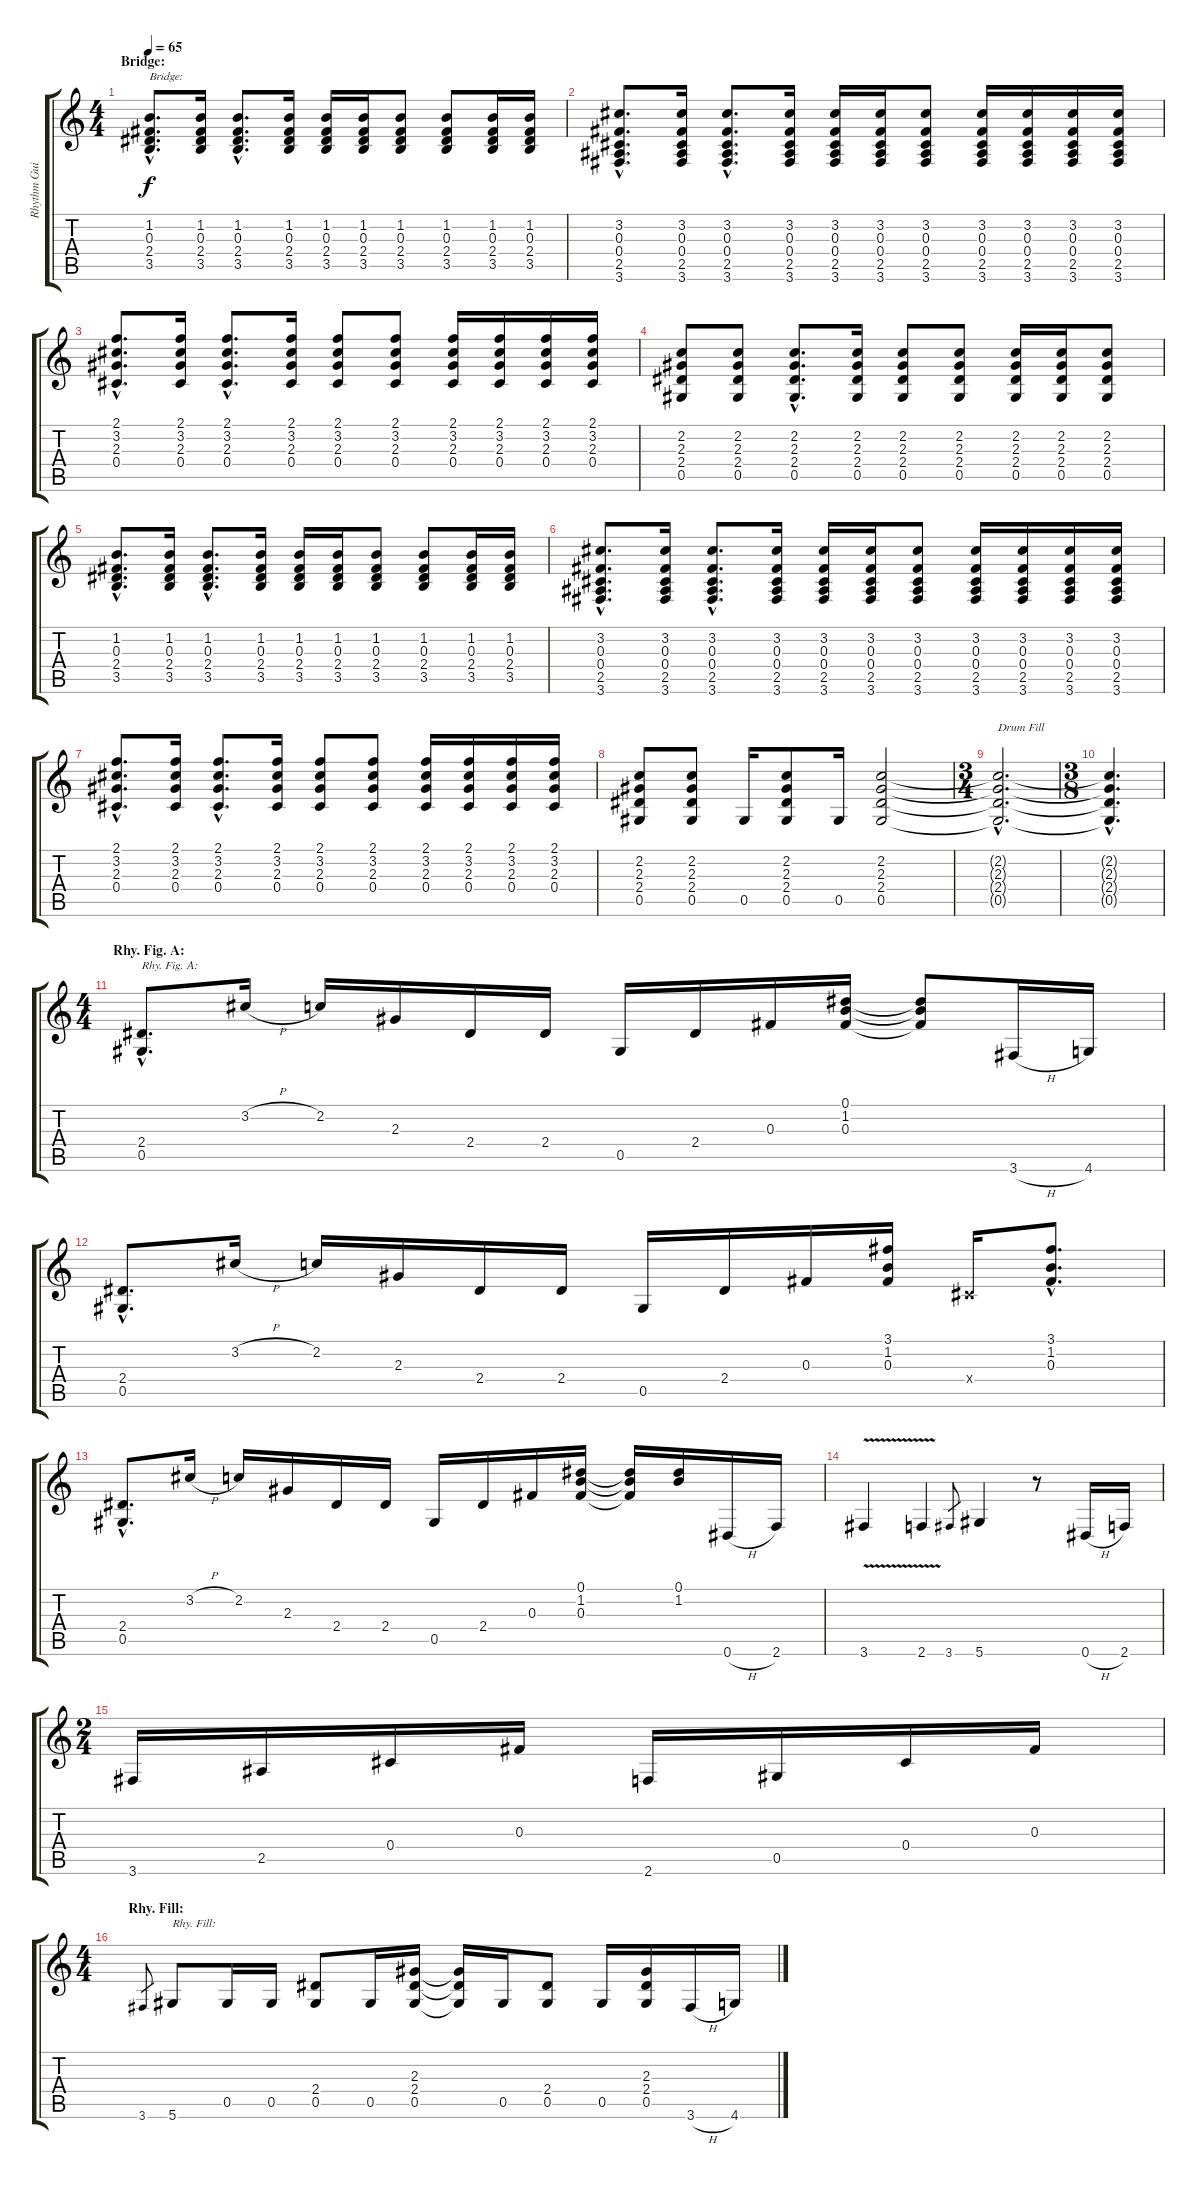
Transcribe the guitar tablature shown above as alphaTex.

\track ("Rhythm Guitar 2" "Rhythm Gui") {instrument overdrivenguitar}
\staff {score tabs}
\tuning (Eb4 Bb3 Gb3 Db3 Ab2 Eb2) {hide}
\ts (4 4)
\section ("" "Bridge:")
\tempo 65
\clef g2
\ks c
(1.2{hac} 0.3{hac} 2.4{hac} 3.5{hac}).8{d txt "Bridge:" dy f} (1.2 0.3 2.4 3.5).16 (1.2{hac} 0.3{hac} 2.4{hac} 3.5{hac}).8{d} (1.2 0.3 2.4 3.5).16 (1.2 0.3 2.4 3.5).16 (1.2 0.3 2.4 3.5).16 (1.2 0.3 2.4 3.5).8 (1.2 0.3 2.4 3.5).8 (1.2 0.3 2.4 3.5).16 (1.2 0.3 2.4 3.5).16 |
(3.2{hac} 0.3{hac} 0.4{hac} 2.5{hac} 3.6{hac}).8{d} (3.2 0.3 0.4 2.5 3.6).16 (3.2{hac} 0.3{hac} 0.4{hac} 2.5{hac} 3.6{hac}).8{d} (3.2 0.3 0.4 2.5 3.6).16 (3.2 0.3 0.4 2.5 3.6).16 (3.2 0.3 0.4 2.5 3.6).16 (3.2 0.3 0.4 2.5 3.6).8 (3.2 0.3 0.4 2.5 3.6).16 (3.2 0.3 0.4 2.5 3.6).16 (3.2 0.3 0.4 2.5 3.6).16 (3.2 0.3 0.4 2.5 3.6).16 |
(2.1{hac} 3.2{hac} 2.3{hac} 0.4{hac}).8{d} (2.1 3.2 2.3 0.4).16 (2.1{hac} 3.2{hac} 2.3{hac} 0.4{hac}).8{d} (2.1 3.2 2.3 0.4).16 (2.1 3.2 2.3 0.4).8 (2.1 3.2 2.3 0.4).8 (2.1 3.2 2.3 0.4).16 (2.1 3.2 2.3 0.4).16 (2.1 3.2 2.3 0.4).16 (2.1 3.2 2.3 0.4).16 |
(2.2 2.3 2.4 0.5).8 (2.2 2.3 2.4 0.5).8 (2.2{hac} 2.3{hac} 2.4{hac} 0.5{hac}).8{d} (2.2 2.3 2.4 0.5).16 (2.2 2.3 2.4 0.5).8 (2.2 2.3 2.4 0.5).8 (2.2 2.3 2.4 0.5).16 (2.2 2.3 2.4 0.5).16 (2.2 2.3 2.4 0.5).8 |
(1.2{hac} 0.3{hac} 2.4{hac} 3.5{hac}).8{d} (1.2 0.3 2.4 3.5).16 (1.2{hac} 0.3{hac} 2.4{hac} 3.5{hac}).8{d} (1.2 0.3 2.4 3.5).16 (1.2 0.3 2.4 3.5).16 (1.2 0.3 2.4 3.5).16 (1.2 0.3 2.4 3.5).8 (1.2 0.3 2.4 3.5).8 (1.2 0.3 2.4 3.5).16 (1.2 0.3 2.4 3.5).16 |
(3.2{hac} 0.3{hac} 0.4{hac} 2.5{hac} 3.6{hac}).8{d} (3.2 0.3 0.4 2.5 3.6).16 (3.2{hac} 0.3{hac} 0.4{hac} 2.5{hac} 3.6{hac}).8{d} (3.2 0.3 0.4 2.5 3.6).16 (3.2 0.3 0.4 2.5 3.6).16 (3.2 0.3 0.4 2.5 3.6).16 (3.2 0.3 0.4 2.5 3.6).8 (3.2 0.3 0.4 2.5 3.6).16 (3.2 0.3 0.4 2.5 3.6).16 (3.2 0.3 0.4 2.5 3.6).16 (3.2 0.3 0.4 2.5 3.6).16 |
(2.1{hac} 3.2{hac} 2.3{hac} 0.4{hac}).8{d} (2.1 3.2 2.3 0.4).16 (2.1{hac} 3.2{hac} 2.3{hac} 0.4{hac}).8{d} (2.1 3.2 2.3 0.4).16 (2.1 3.2 2.3 0.4).8 (2.1 3.2 2.3 0.4).8 (2.1 3.2 2.3 0.4).16 (2.1 3.2 2.3 0.4).16 (2.1 3.2 2.3 0.4).16 (2.1 3.2 2.3 0.4).16 |
(2.2 2.3 2.4 0.5).8 (2.2 2.3 2.4 0.5).8 0.5.16 (2.2 2.3 2.4 0.5).8 0.5.16 (2.2 2.3 2.4 0.5).2 |
\ts (3 4)
(2.2{hac t} 2.3{hac t} 2.4{hac t} 0.5{hac t}).2{d txt "Drum Fill"} |
\ts (3 8)
(2.2{hac t} 2.3{hac t} 2.4{hac t} 0.5{hac t}).4{d} |
\ts (4 4)
\section ("" "Rhy. Fig. A:")
(2.4{hac} 0.5{hac}).8{d txt "Rhy. Fig. A:"} 3.2{h}.16 2.2.16 2.3.16 2.4.16 2.4.16 0.5.16 2.4.16 0.3.16 (0.1 1.2 0.3).16 (0.1{t} 1.2{t} 0.3{t}).8 3.6{h}.16 4.6.16 |
(2.4{hac} 0.5{hac}).8{d} 3.2{h}.16 2.2.16 2.3.16 2.4.16 2.4.16 0.5.16 2.4.16 0.3.16 (3.1 1.2 0.3).16 0.4{x}.16 (3.1{hac} 1.2{hac} 0.3{hac}).8{d} |
(2.4{hac} 0.5{hac}).8{d} 3.2{h}.16 2.2.16 2.3.16 2.4.16 2.4.16 0.5.16 2.4.16 0.3.16 (0.1 1.2 0.3).16 (0.1{t} 1.2{t} 0.3{t}).16 (0.1 1.2).16 0.6{h}.16 2.6.16 |
3.6{v}.4 2.6{v}.4 3.6.8{gr} 5.6.4 r.8 0.6{h}.16 2.6.16 |
\ts (2 4)
3.6.16 2.5.16 0.4.16 0.3.16 2.6.16 0.5.16 0.4.16 0.3.16 |
\ts (4 4)
\section ("" "Rhy. Fill:")
3.6.8{gr} 5.6.8{txt "Rhy. Fill:"} 0.5.16 0.5.16 (2.4 0.5).8 0.5.16 (2.3 2.4 0.5).16 (2.3{t} 2.4{t} 0.5{t}).16 0.5.16 (2.4 0.5).8 0.5.16 (2.3 2.4 0.5).16 3.6{h}.16 4.6.16
